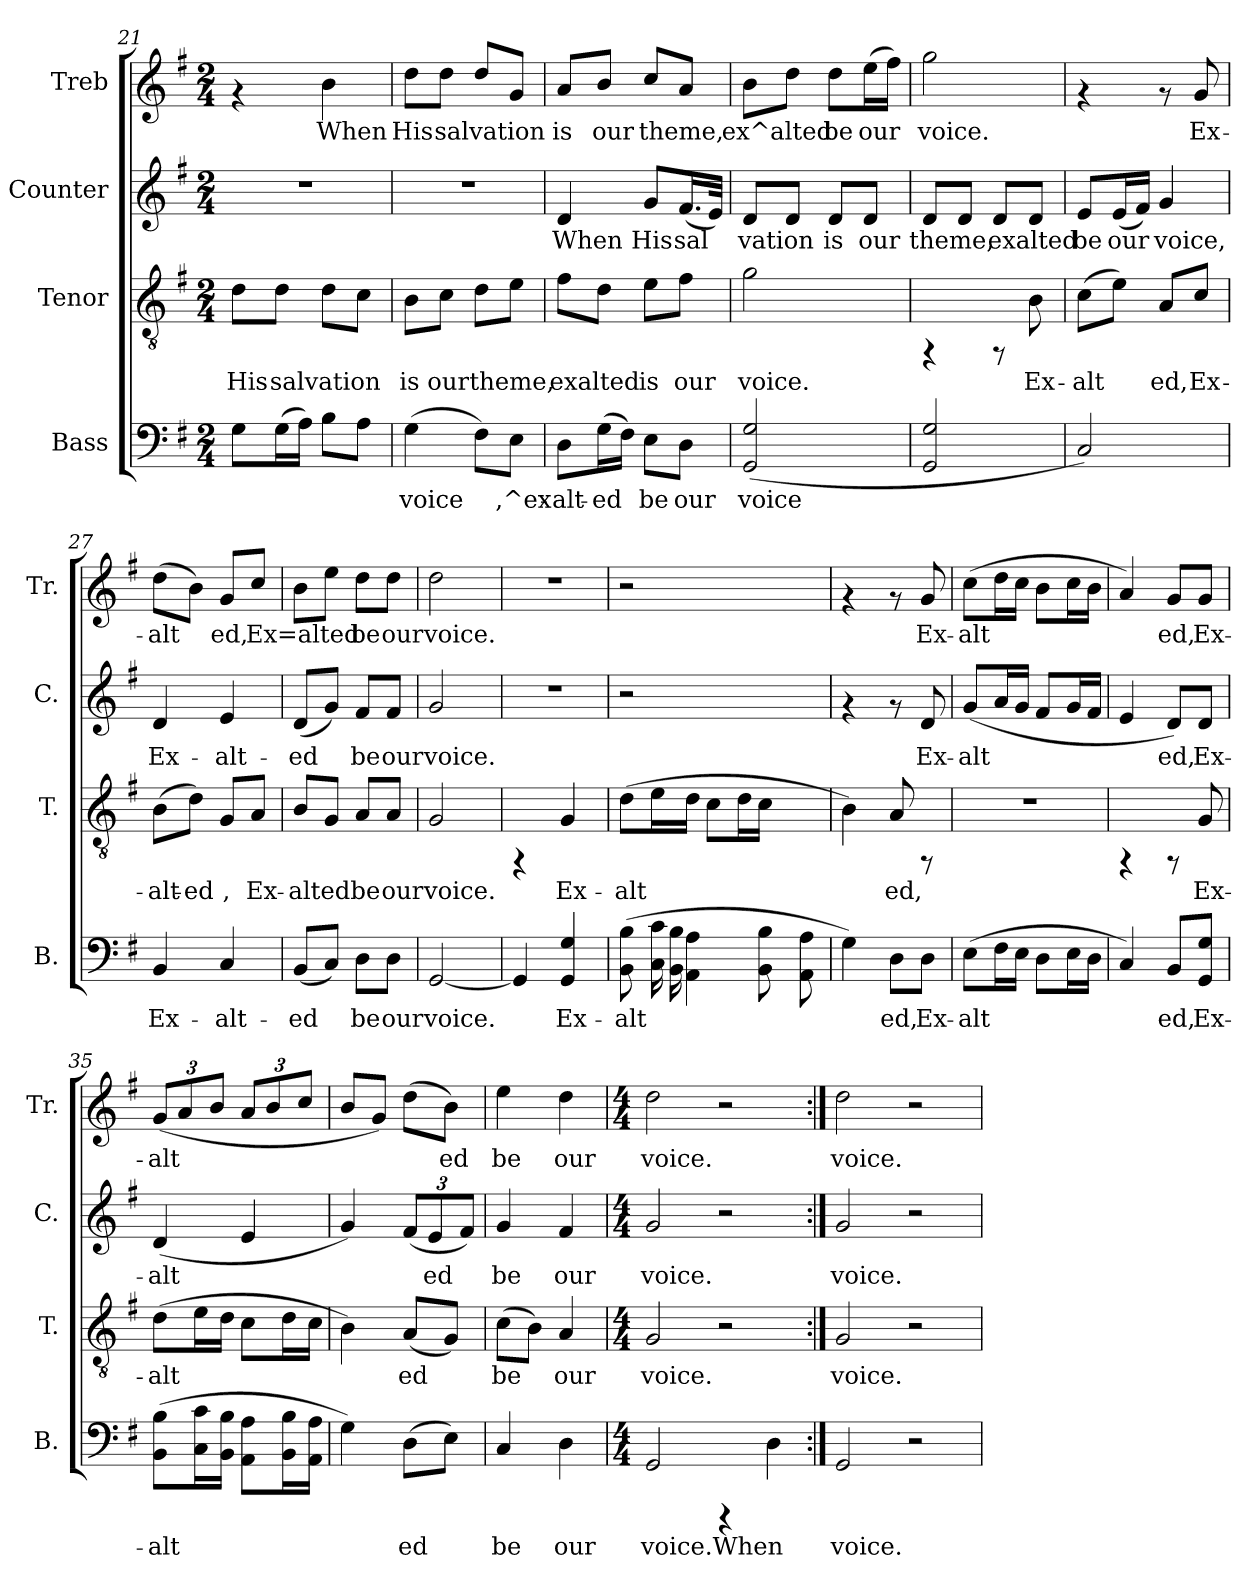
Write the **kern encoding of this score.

**kern	**text	**kern	**text	**kern	**text	**kern	**text
*part4	*part4	*part3	*part3	*part2	*part2	*part1	*part1
*staff4	*staff4	*staff3	*staff3	*staff2	*staff2	*staff1	*staff1
*I"Bass	*	*I"Tenor	*	*I"Counter	*	*I"Treb	*
*I'B.	*	*I'T.	*	*I'C.	*	*I'Tr.	*
*clefF4	*	*clefGv2	*	*clefG2	*	*clefG2	*
*k[f#]	*	*k[f#]	*	*k[f#]	*	*k[f#]	*
*G:	*	*G:	*	*G:	*	*G:	*
*M2/4	*	*M2/4	*	*M2/4	*	*M2/4	*
=21	=21	=21	=21	=21	=21	=21	=21
!	!LO:LY:b	!	!LO:LY:b	!	!	!	!
8G\L	.	8d\L	His	2r	.	4rf	.
!	!LO:LY:b	!	!LO:LY:b	!	!	!	!
(>16G\	.	8d\J	salvation	.	.	.	.
!	!LO:LY:b	!	!	!	!	!	!
16A\J)	.	.	.	.	.	.	.
!	!LO:LY:b	!	!LO:LY:b	!	!	!	!LO:LY:b:cj
8B\L	.	8d\L	.	.	.	4b\	When
!	!LO:LY:b	!	!LO:LY:b	!	!	!	!
8A\J	.	8c\J	.	.	.	.	.
!!LO:LB:g=z
=22	=22	=22	=22	=22	=22	=22	=22
!	!LO:LY:b	!	!LO:LY:b	!	!	!	!LO:LY:b:cj
(>4G\	voice	8B\L	is	2r	.	8dd\L	His
!	!	!	!LO:LY:b	!	!	!	!LO:LY:b:cj
.	.	8c\J	our	.	.	8dd\J	salvation
!	!LO:LY:b	!	!LO:LY:b	!	!	!	!LO:LY:b:cj
8F#\L)	.	8d\L	theme,	.	.	8dd/L	.
!	!LO:LY:b	!	!LO:LY:b	!	!	!	!LO:LY:b:cj
8E\J	,^ex-	8e\J	.	.	.	8g/J	.
=23	=23	=23	=23	=23	=23	=23	=23
!	!LO:LY:b	!	!LO:LY:b	!	!LO:LY:b:cj	!	!LO:LY:b:cj
8D\L	-alt-	8f#\L	exalted	4d/	When	8a/L	is
!	!LO:LY:b	!	!LO:LY:b	!	!	!	!LO:LY:b:cj
(>16G\	-ed	8d\J	.	.	.	8b/J	our
!	!LO:LY:b	!	!	!	!	!	!
16F#\J)	.	.	.	.	.	.	.
!	!LO:LY:b	!	!LO:LY:b	!	!LO:LY:b:cj	!	!LO:LY:b:cj
8E\L	be	8e\L	is	8g/L	His	8cc/L	theme,
!	!LO:LY:b	!	!LO:LY:b	!	!LO:LY:b:cj	!	!LO:LY:b:cj
8D\J	our	8f#\J	our	(<16.f#/	sal-	8a/J	.
!	!	!	!	!	!LO:LY:b:cj	!	!
.	.	.	.	32e/J)	--	.	.
=24	=24	=24	=24	=24	=24	=24	=24
!	!LO:LY:b	!	!LO:LY:b	!	!LO:LY:b:cj	!	!LO:LY:b:cj
(>2G/ 2GG/	voice-	2g\	voice.	8d/L	-vation	8b\L	ex^alted-
!	!	!	!	!	!LO:LY:b:cj	!	!LO:LY:b:cj
.	.	.	.	8d/J	.	8dd\J	--
!	!	!	!	!	!LO:LY:b:cj	!	!LO:LY:b:cj
.	.	.	.	8d/L	is	8dd\L	-be
!	!	!	!	!	!LO:LY:b:cj	!	!LO:LY:b:cj
.	.	.	.	8d/J	our	(>16ee\	our
!	!	!	!	!	!	!	!LO:LY:b:cj
.	.	.	.	.	.	16ff#\J)	.
=25	=25	=25	=25	=25	=25	=25	=25
!	!LO:LY:b	!	!	!	!LO:LY:b:cj	!	!LO:LY:b:cj
2G/ 2GG/	--	4rFF	.	8d/L	theme,	2gg\	voice.
!	!	!	!	!	!LO:LY:b:cj	!	!
.	.	.	.	8d/J	.	.	.
!	!	!	!	!	!LO:LY:b:cj	!	!
.	.	8rFF	.	8d/L	exalted	.	.
!	!	!	!LO:LY:b	!	!LO:LY:b:cj	!	!
.	.	8B\	Ex-	8d/J	.	.	.
=26	=26	=26	=26	=26	=26	=26	=26
!	!LO:LY:b	!	!LO:LY:b	!	!LO:LY:b:cj	!	!
2C/)	--	(>8c\L	-alt-	8e/L	be	4rf	.
!	!	!	!LO:LY:b	!	!LO:LY:b:cj	!	!
.	.	8e\J)	--	(<16e/	our	.	.
!	!	!	!	!	!LO:LY:b:cj	!	!
.	.	.	.	16f#/J)	.	.	.
!	!	!	!LO:LY:b	!	!LO:LY:b:cj	!	!
.	.	8A/L	-ed,	4g/	voice,	8rf	.
!	!	!	!LO:LY:b	!	!	!	!LO:LY:b:cj
.	.	8c/J	Ex-	.	.	8g/	Ex-
=27	=27	=27	=27	=27	=27	=27	=27
!	!LO:LY:b	!	!LO:LY:b	!	!LO:LY:b:cj	!	!LO:LY:b:cj
4BB/	-Ex-	(>8B\L	-alt-	4d/	Ex-	(>8dd\L	-alt-
!	!	!	!LO:LY:b	!	!	!	!LO:LY:b:cj
.	.	8d\J)	-ed	.	.	8b\J)	--
!	!LO:LY:b	!	!LO:LY:b	!	!LO:LY:b:cj	!	!LO:LY:b:cj
4C/	-alt-	8G/L	,	4e/	-alt-	8g/L	-ed,
!	!	!	!LO:LY:b	!	!	!	!LO:LY:b:cj
.	.	8A/J	Ex-	.	.	8cc/J	Ex=alted
=28	=28	=28	=28	=28	=28	=28	=28
!	!LO:LY:b	!	!LO:LY:b	!	!LO:LY:b:cj	!	!LO:LY:b:cj
(<8BB/L	-ed	8B/L	-alted	(<8d/L	-ed	8b\L	.
!	!LO:LY:b	!	!LO:LY:b	!	!LO:LY:b:cj	!	!LO:LY:b:cj
8C/J)	.	8G/J	.	8g/J)	.	8ee\J	.
!	!LO:LY:b	!	!LO:LY:b	!	!LO:LY:b:cj	!	!LO:LY:b:cj
8D\L	be	8A/L	be	8f#/L	be	8dd\L	be
!	!LO:LY:b	!	!LO:LY:b	!	!LO:LY:b:cj	!	!LO:LY:b:cj
8D\J	our	8A/J	our	8f#/J	our	8dd\J	our
=29	=29	=29	=29	=29	=29	=29	=29
!	!LO:LY:b	!	!LO:LY:b	!	!LO:LY:b:cj	!	!LO:LY:b:cj
[<2GG/	voice.	2G/	voice.	2g/	voice.	2dd\	voice.
!!LO:PB:g=z
=30	=30	=30	=30	=30	=30	=30	=30
!	!LO:LY:b	!	!	!	!	!	!
4GG/]	.	4rFF	.	2r	.	2r	.
!	!LO:LY:b	!	!LO:LY:b	!	!	!	!
4G/ 4GG/	Ex-	4G/	Ex-	.	.	.	.
=31	=31	=31	=31	=31	=31	=31	=31
!	!LO:LY:b	!	!LO:LY:b	!	!	!	!
*^	*	*	*	*	*	*	*
(>8B\ 8BB\L	8.ryy	-alt-	(>8d\L	-alt-	2r	.	2r	.
!	!	!LO:LY:b	!	!LO:LY:b	!	!	!	!
16c\ 16C\	.	--	16e\	--	.	.	.	.
!	!	!LO:LY:b	!	!LO:LY:b	!	!	!	!
4A\ 4AA\	16B\ 16BB\	--	16d\J	--	.	.	.	.
!	!	!	!	!LO:LY:b	!	!	!	!
.	4..ryy	.	8c\L	--	.	.	.	.
!	!	!	!	!LO:LY:b	!	!	!	!
.	.	.	16d\	--	.	.	.	.
!	!	!LO:LY:b	!	!LO:LY:b	!	!	!	!
8B\ 8BB\L	.	--	16c\J	--	.	.	.	.
.	.	.	8.ryy	.	8.ryy	.	8.ryy	.
!	!	!LO:LY:b	!	!	!	!	!	!
8A\ 8AA\J	.	--	.	.	.	.	.	.
*v	*v	*	*	*	*	*	*	*
=32	=32	=32	=32	=32	=32	=32	=32
!	!LO:LY:b	!	!LO:LY:b	!	!	!	!
4G\)	--	4B\)	--	4rf	.	4rf	.
!	!LO:LY:b	!	!LO:LY:b	!	!	!	!
8D\L	-ed,	8A/	-ed,	8rf	.	8rf	.
!	!LO:LY:b	!	!	!	!LO:LY:b:cj	!	!LO:LY:b:cj
8D\J	Ex-	8rFF	.	8d/	Ex-	8g/	Ex-
=33	=33	=33	=33	=33	=33	=33	=33
!	!LO:LY:b	!	!	!	!LO:LY:b:cj	!	!LO:LY:b:cj
(>8E\L	-alt-	2r	.	(<8g/L	-alt-	(>8cc\L	-alt-
!	!LO:LY:b	!	!	!	!LO:LY:b:cj	!	!LO:LY:b:cj
16F#\	--	.	.	16a/	--	16dd\	--
!	!LO:LY:b	!	!	!	!LO:LY:b:cj	!	!LO:LY:b:cj
16E\J	--	.	.	16g/J	--	16cc\J	--
!	!LO:LY:b	!	!	!	!LO:LY:b:cj	!	!LO:LY:b:cj
8D\L	--	.	.	8f#/L	--	8b\L	--
!	!LO:LY:b	!	!	!	!LO:LY:b:cj	!	!LO:LY:b:cj
16E\	--	.	.	16g/	--	16cc\	--
!	!LO:LY:b	!	!	!	!LO:LY:b:cj	!	!LO:LY:b:cj
16D\J	--	.	.	16f#/J	--	16b\J	--
=34	=34	=34	=34	=34	=34	=34	=34
!	!LO:LY:b	!	!	!	!LO:LY:b:cj	!	!LO:LY:b:cj
4C/)	--	4rFF	.	4e/	--	4a/)	--
!	!LO:LY:b	!	!	!	!LO:LY:b:cj	!	!LO:LY:b:cj
8BB/L	-ed,	8rFF	.	8d/L)	-ed,	8g/L	-ed,
!	!LO:LY:b	!	!LO:LY:b	!	!LO:LY:b:cj	!	!LO:LY:b:cj
8G/ 8GG/J	Ex-	8G/	Ex-	8d/J	Ex-	8g/J	Ex-
=35	=35	=35	=35	=35	=35	=35	=35
!	!LO:LY:b	!	!LO:LY:b	!	!LO:LY:b:cj	!	!
*	*	*	*	*	*	*Xbrackettup	*
!	!	!	!	!	!	!	!LO:LY:b:cj
(>8B\ 8BB\L	-alt-	(>8d\L	-alt-	(<4d/	-alt-	(<12g/L	-alt-
!	!	!	!	!	!	!	!LO:LY:b:cj
.	.	.	.	.	.	12a/	--
!	!LO:LY:b	!	!LO:LY:b	!	!	!	!
16c\ 16C\	--	16e\	--	.	.	.	.
!	!	!	!	!	!	!	!LO:LY:b:cj
.	.	.	.	.	.	12b/J	--
!	!LO:LY:b	!	!LO:LY:b	!	!	!	!
16B\ 16BB\J	--	16d\J	--	.	.	.	.
!	!LO:LY:b	!	!LO:LY:b	!	!LO:LY:b:cj	!	!LO:LY:b:cj
8A\ 8AA\L	--	8c\L	--	4e/	--	12a/L	--
!	!	!	!	!	!	!	!LO:LY:b:cj
.	.	.	.	.	.	12b/	--
!	!LO:LY:b	!	!LO:LY:b	!	!	!	!
16B\ 16BB\	--	16d\	--	.	.	.	.
!	!	!	!	!	!	!	!LO:LY:b:cj
.	.	.	.	.	.	12cc/J	--
!	!LO:LY:b	!	!LO:LY:b	!	!	!	!
16A\ 16AA\J	--	16c\J	--	.	.	.	.
=36	=36	=36	=36	=36	=36	=36	=36
!	!LO:LY:b	!	!LO:LY:b	!	!LO:LY:b:cj	!	!LO:LY:b:cj
4G\)	--	4B\)	--	4g/)	--	8b/L	--
!	!	!	!	!	!	!	!LO:LY:b:cj
.	.	.	.	.	.	8g/J)	--
!	!LO:LY:b	!	!LO:LY:b	!	!	!	!
*	*	*	*	*Xbrackettup	*	*	*
!	!	!	!	!	!LO:LY:b:cj	!	!LO:LY:b:cj
(>8D\L	-ed	(<8A/L	-ed	(<12f#/L	--	(>8dd\L	--
!	!	!	!	!	!LO:LY:b:cj	!	!
.	.	.	.	12e/	-ed	.	.
!	!LO:LY:b	!	!LO:LY:b	!	!	!	!LO:LY:b:cj
8E\J)	.	8G/J)	.	.	.	8b\J)	-ed
!	!	!	!	!	!LO:LY:b:cj	!	!
.	.	.	.	12f#/J)	.	.	.
=37	=37	=37	=37	=37	=37	=37	=37
!	!LO:LY:b	!	!LO:LY:b	!	!LO:LY:b:cj	!	!LO:LY:b:cj
4C/	be	(>8c\L	be	4g/	be	4ee\	be
!	!	!	!LO:LY:b	!	!	!	!
.	.	8B\J)	.	.	.	.	.
!	!LO:LY:b	!	!LO:LY:b	!	!LO:LY:b:cj	!	!LO:LY:b:cj
4D\	our	4A/	our	4f#/	our	4dd\	our
=38	=38	=38	=38	=38	=38	=38	=38
*M4/4	*	*M4/4	*	*M4/4	*	*M4/4	*
!	!LO:LY:b	!	!LO:LY:b	!	!LO:LY:b:cj	!	!LO:LY:b:cj
2GG/	voice.When	2G/	voice.	2g/	voice.	2dd\	voice.
4rCCC	.	2r	.	2r	.	2r	.
!	!LO:LY:b	!	!	!	!	!	!
4D\	.	.	.	.	.	.	.
=39:|!	=39:|!	=39:|!	=39:|!	=39:|!	=39:|!	=39:|!	=39:|!
!	!LO:LY:b	!	!LO:LY:b	!	!LO:LY:b:cj	!	!LO:LY:b:cj
2GG/	voice.	2G/	voice.	2g/	voice.	2dd\	voice.
2r	.	2r	.	2r	.	2r	.
=	=	=	=	=	=	=	=
*-	*-	*-	*-	*-	*-	*-	*-
